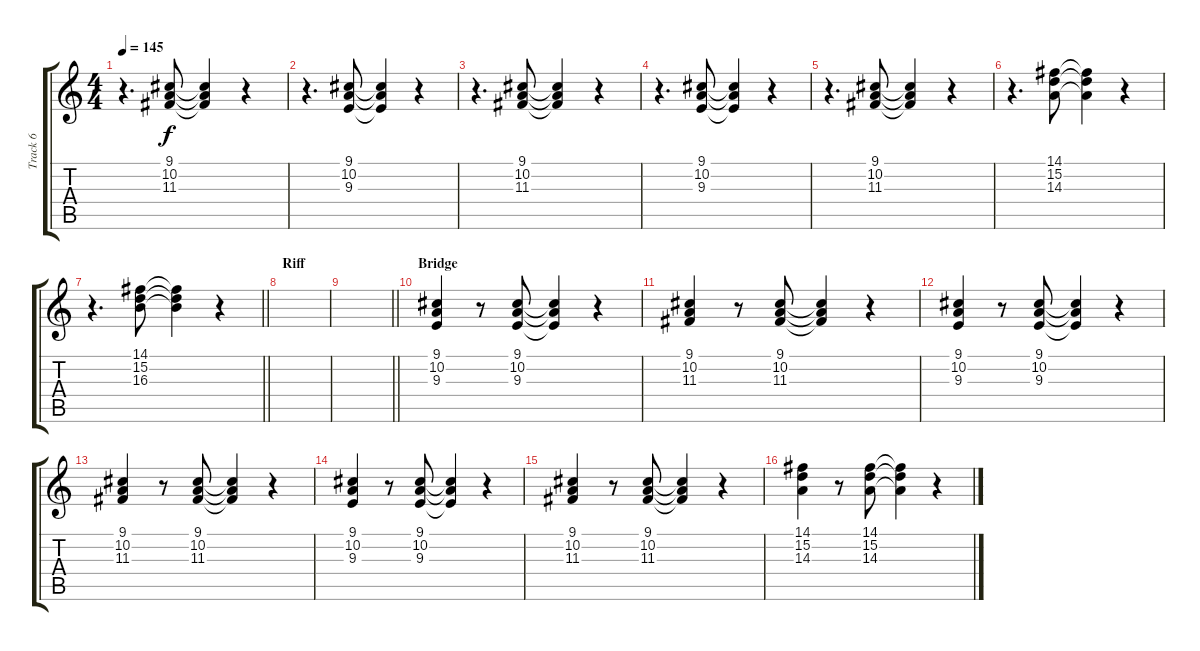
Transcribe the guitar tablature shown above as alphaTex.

\track ("Track 6" "Track 6") {instrument choiraahs}
\staff {score tabs}
\tuning (E4 B3 G3 D3 A2 E2) {hide}
\ts (4 4)
\tempo 145
\clef g2
\ks c
r.4{d dy f} (9.1 10.2 11.3).8 (9.1{t} 10.2{t} 11.3{t}).4 r.4 |
r.4{d} (9.1 10.2 9.3).8 (9.1{t} 10.2{t} 9.3{t}).4 r.4 |
r.4{d} (9.1 10.2 11.3).8 (9.1{t} 10.2{t} 11.3{t}).4 r.4 |
r.4{d} (9.1 10.2 9.3).8 (9.1{t} 10.2{t} 9.3{t}).4 r.4 |
r.4{d} (9.1 10.2 11.3).8 (9.1{t} 10.2{t} 11.3{t}).4 r.4 |
r.4{d} (14.1 15.2 14.3).8 (14.1{t} 15.2{t} 14.3{t}).4 r.4 |
\barLineRight lightlight
r.4{d} (14.1 15.2 16.3).8 (14.1{t} 15.2{t} 16.3{t}).4 r.4 |
\section ("" "Riff")
|
\barLineRight lightlight
|
\section ("" "Bridge")
(9.1 10.2 9.3).4 r.8 (9.1 10.2 9.3).8 (9.1{t} 10.2{t} 9.3{t}).4 r.4 |
(9.1 10.2 11.3).4 r.8 (9.1 10.2 11.3).8 (9.1{t} 10.2{t} 11.3{t}).4 r.4 |
(9.1 10.2 9.3).4 r.8 (9.1 10.2 9.3).8 (9.1{t} 10.2{t} 9.3{t}).4 r.4 |
(9.1 10.2 11.3).4 r.8 (9.1 10.2 11.3).8 (9.1{t} 10.2{t} 11.3{t}).4 r.4 |
(9.1 10.2 9.3).4 r.8 (9.1 10.2 9.3).8 (9.1{t} 10.2{t} 9.3{t}).4 r.4 |
(9.1 10.2 11.3).4 r.8 (9.1 10.2 11.3).8 (9.1{t} 10.2{t} 11.3{t}).4 r.4 |
(14.1 15.2 14.3).4 r.8 (14.1 15.2 14.3).8 (14.1{t} 15.2{t} 14.3{t}).4 r.4
